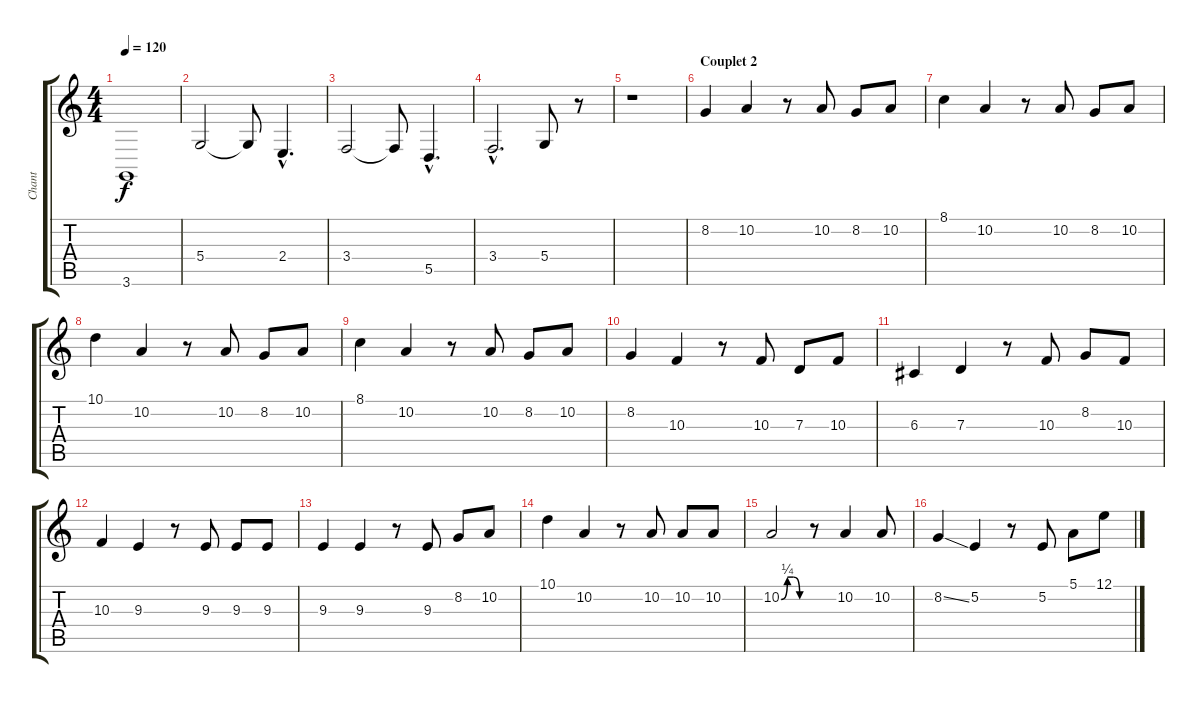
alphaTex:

\track ("Chant" "Chant") {instrument synthvoice}
\staff {score tabs}
\tuning (E4 B3 G3 D3 A2 E2) {hide}
\ts (4 4)
\tempo 120
\clef g2
\ks c
3.6.1{dy f} |
5.4.2 5.4{t}.8 2.4{hac}.4{d} |
3.4.2 3.4{t}.8 5.5{hac}.4{d} |
3.4{hac}.2{d} 5.4.8 r.8 |
r.1 |
\section ("" "Couplet 2")
8.2.4 10.2.4 r.8 10.2.8 8.2.8 10.2.8 |
8.1.4 10.2.4 r.8 10.2.8 8.2.8 10.2.8 |
10.1.4 10.2.4 r.8 10.2.8 8.2.8 10.2.8 |
8.1.4 10.2.4 r.8 10.2.8 8.2.8 10.2.8 |
8.2.4 10.3.4 r.8 10.3.8 7.3.8 10.3.8 |
6.3.4 7.3.4 r.8 10.3.8 8.2.8 10.3.8 |
10.3.4 9.3.4 r.8 9.3.8 9.3.8 9.3.8 |
9.3.4 9.3.4 r.8 9.3.8 8.2.8 10.2.8 |
10.1.4 10.2.4 r.8 10.2.8 10.2.8 10.2.8 |
10.2{be (custom 0 0 15 1 30 1 45 0 60 0)}.2 r.8 10.2.4 10.2.8 |
8.2{ss}.4 5.2.4 r.8 5.2.8 5.1.8 12.1.8
